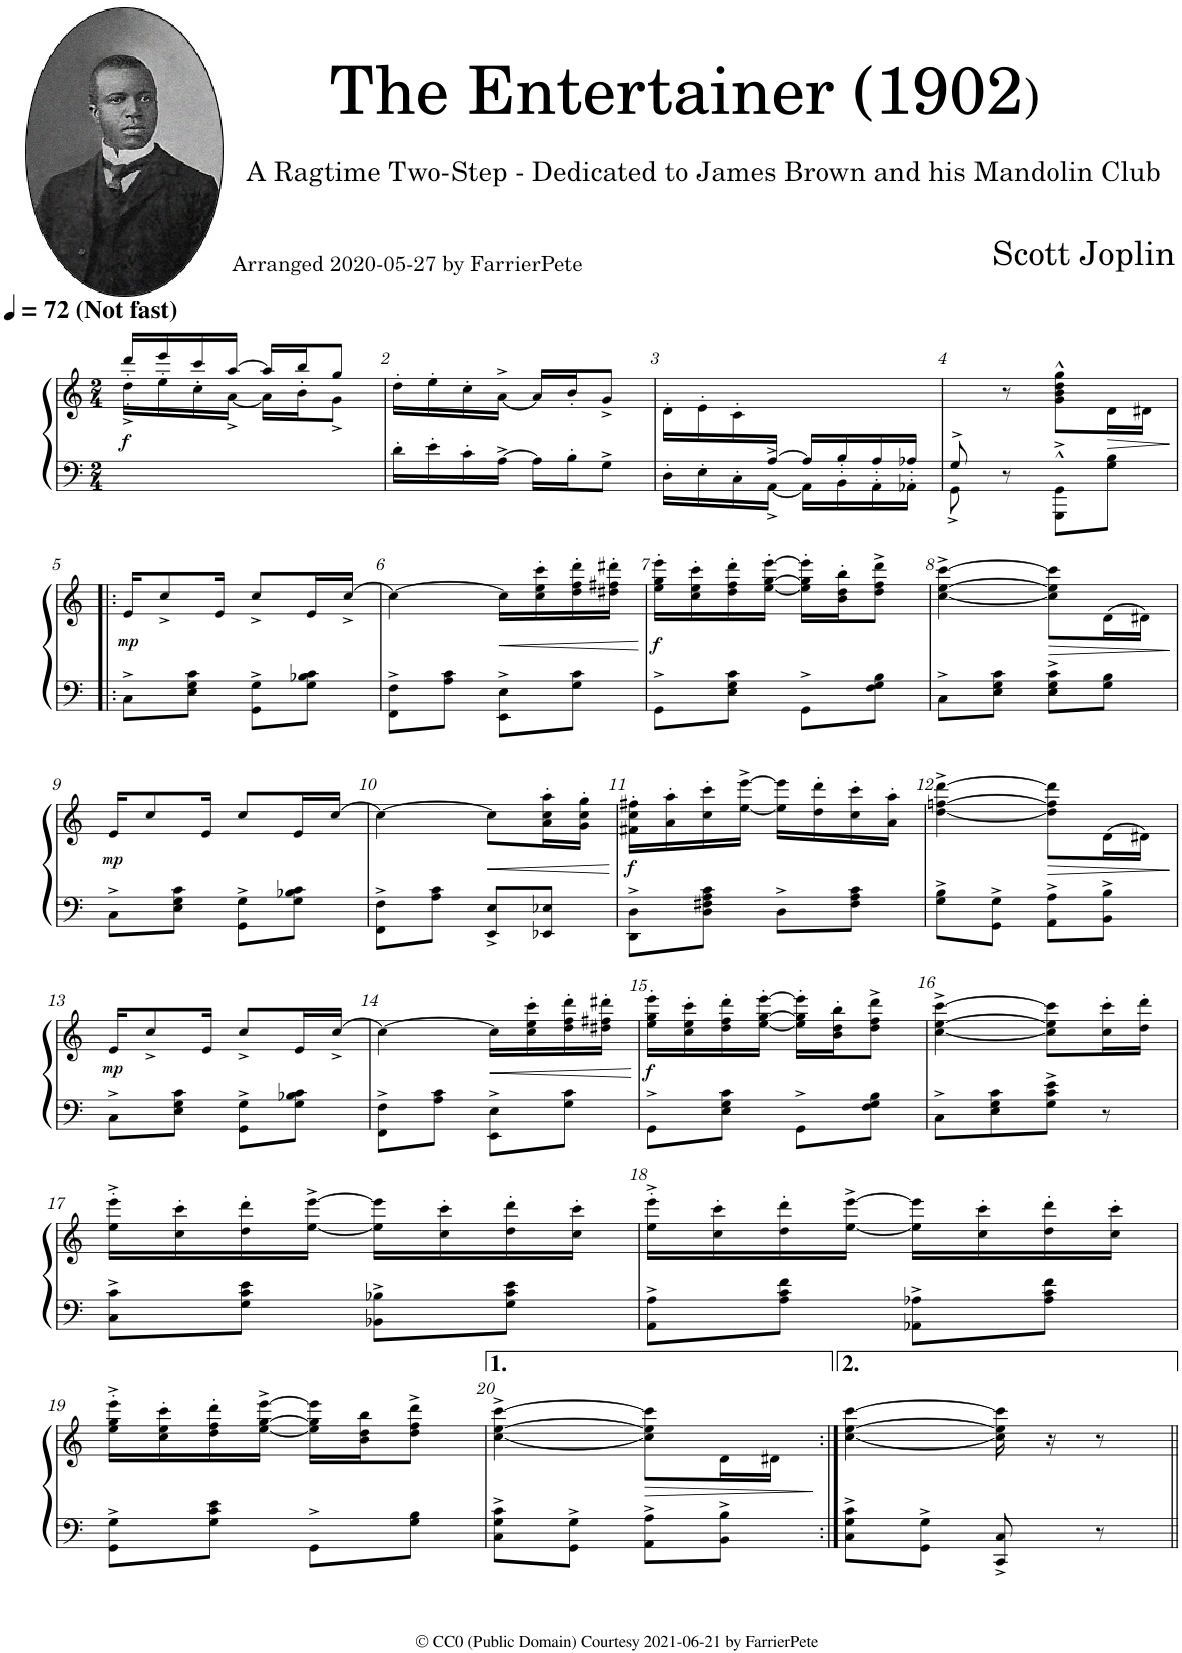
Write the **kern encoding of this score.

**kern	**kern	**dynam
*part1	*part1	*part1
*staff2	*staff1	*staff1/2
*I"Piano	*	*
*I'Pno	*	*
*stria5	*stria5	*
*clefF4	*clefG2	*
*k[]	*k[]	*
*M2/4	*M2/4	*
*MM72	*MM72	*
=1	=1	=1
*	*^	*
!	!LO:TX:a:B:t=(Not fast)	!	!
!	!	!	!LO:DY:b
2ryy	16ddd'^/LL	16dd'\LL	f
.	16eee'/	16ee'\	.
.	16ccc'/	16cc'\	.
.	[>16aa^/JJ	[<16a\JJ	.
.	16aa/LL]	16a\LL]	.
.	16bb'/J	16b'\J	.
.	8gg^/J	8g\J	.
*	*v	*v	*
=2	=2	=2
16d'\LL	16dd'\LL	.
16e'\	16ee'\	.
16c'\	16cc'\	.
[16A^\JJ	[<16a^\JJ	.
16A\LL]	16a/LL]	.
16B'\J	16b'/J	.
8G^\J	8g^/J	.
=3	=3	=3
*^	*	*
8.ryy	16D'\LL	16d'\LL	.
.	16E'\	16e'\	.
.	16C'\	16c'\	.
[>16A^/JJ	[<16AA^\JJ	4ryy	.
16A/LL]	16AA\LL]	.	.
16B'/	16BB'\	.	.
16A'/	16AA'\	.	.
16A-X'/JJ	16AA-X'\JJ	16ryy	.
=4	=4	=4	=4
8G^>/	8GG^<\	8ryy	.
4.ryy	8r	8r	.
.	8GGG\^^^ 8GG\^^^L	8g\^^ 8b\^^ 8dd\^^ 8gg\^^L	.
!	!	!	!LO:HP:b
.	8G\ 8B\J	16d\L	>
.	.	16d#X\JJ	.
*v	*v	*	*
.	.	]
!!LO:LB:g=z
=5!|:	=5!|:	=5!|:
!	!	!LO:DY:b
8C^\L	16e/KL	mp
.	8cc^/	.
8E\ 8G\ 8c\J	.	.
.	16e/Jk	.
8GG\^ 8G\^L	8cc^/L	.
8G\ 8B-X\ 8c\J	16e/L	.
.	[>16cc^/JJ	.
=6	=6	=6
8FF\^ 8F\^L	4cc\_	.
8A\ 8c\J	.	.
!	!	!LO:HP:b
8EE\^ 8E\^L	16cc\LL]	<
.	16cc\' 16ee\' 16ccc\'	.
8G\ 8c\J	16dd\' 16ff\' 16ddd\'	.
.	16dd#X\' 16ff#X\' 16ddd#X\'JJ	.
.	.	[
=7	=7	=7
!	!	!LO:DY:b
8GG^\L	16ee\' 16gg\' 16eee\'LL	f
.	16cc\' 16ee\' 16ccc\'	.
8E\ 8G\ 8c\J	16dd\' 16ff\' 16ddd\'	.
.	[<16ee\' [16gg\' [16eee\'JJ	.
8GG^\L	16ee\]' 16gg\]' 16eee\]'LL	.
.	16b\' 16dd\' 16bb\'J	.
8F\ 8G\ 8B\J	8dd\^ 8ff\^ 8ddd\^J	.
=8	=8	=8
8C^\L	[<4cc\^ [4ee\^ [4ccc\^	.
8E\ 8G\ 8c\J	.	.
!	!	!LO:HP:b
8E\^ 8G\^ 8c\^L	8cc\] 8ee\] 8ccc\]L	>
8G\ 8B\J	(16d\L	.
.	16d#X\JJ)	.
.	.	]
!!LO:LB:g=z
=9	=9	=9
!	!	!LO:DY:b
8C^\L	16e/KL	mp
.	8cc/	.
8E\ 8G\ 8c\J	.	.
.	16e/Jk	.
8GG\^ 8G\^L	8cc/L	.
8G\ 8B-X\ 8c\J	16e/L	.
.	[>16cc/JJ	.
=10	=10	=10
8FF\^ 8F\^L	4cc\_	.
8A\ 8c\J	.	.
!	!	!LO:HP:b
8EE/^ 8E/^L	8cc\L]	<
8EE-X/ 8E-X/J	16a\' 16cc\' 16aa\'L	.
.	16g\' 16cc\' 16gg\'JJ	.
.	.	[
=11	=11	=11
!	!	!LO:DY:b
8DD\^ 8D\^L	16f#X\' 16cc\' 16ff#X\'LL	f
.	16a\' 16aa\'	.
8D\ 8F#X\ 8A\ 8c\J	16cc\' 16ccc\'	.
.	[<16ee\^ [16eee\^JJ	.
8D^\L	16ee\] 16eee\]LL	.
.	16dd\' 16ddd\'	.
8F#\ 8A\ 8c\J	16cc\' 16ccc\'	.
.	16a\' 16aa\'JJ	.
=12	=12	=12
8G\^ 8B\^L	[<4dd\^ [4ffn\^ [4ddd\^	.
8GG\^ 8G\^J	.	.
!	!	!LO:HP:b
8AA\^ 8A\^L	8dd\] 8ff\] 8ddd\]L	>
8BB\^ 8B\^J	(16d\L	.
.	16d#X\JJ)	.
.	.	]
!!LO:LB:g=z
=13	=13	=13
!	!	!LO:DY:b
8C^\L	16e/KL	mp
.	8cc^/	.
8E\ 8G\ 8c\J	.	.
.	16e/Jk	.
8GG\^ 8G\^L	8cc^/L	.
8G\ 8B-X\ 8c\J	16e/L	.
.	[>16cc^/JJ	.
=14	=14	=14
8FF\^ 8F\^L	4cc\_	.
8A\ 8c\J	.	.
!	!	!LO:HP:b
8EE\^ 8E\^L	16cc\LL]	<
.	16cc\' 16ee\' 16ccc\'	.
8G\ 8c\J	16dd\' 16ff\' 16ddd\'	.
.	16dd#X\' 16ff#X\' 16ddd#X\'JJ	.
.	.	[
=15	=15	=15
!	!	!LO:DY:b
8GG^\L	16ee\' 16gg\' 16eee\'LL	f
.	16cc\' 16ee\' 16ccc\'	.
8E\ 8G\ 8c\J	16dd\' 16ff\' 16ddd\'	.
.	[<16ee\' [16gg\' [16eee\'JJ	.
8GG^\L	16ee\]' 16gg\]' 16eee\]'LL	.
.	16b\' 16dd\' 16bb\'J	.
8F\ 8G\ 8B\J	8dd\^ 8ff\^ 8ddd\^J	.
=16	=16	=16
8C^\L	[<4cc\^ [4ee\^ [4ccc\^	.
8E\ 8G\ 8c\	.	.
8G\^ 8c\^ 8e\^J	8cc\] 8ee\] 8ccc\]L	.
8r	16cc\' 16ccc\'L	.
.	16dd\' 16ddd\'JJ	.
!!LO:LB:g=z
=17	=17	=17
8C\^ 8c\^L	16ee\'^ 16eee\'^LL	.
.	16cc\' 16ccc\'	.
8G\ 8c\ 8e\J	16dd\' 16ddd\'	.
.	[<16ee\^ [16eee\^JJ	.
8BB-X\^ 8B-X\^L	16ee\] 16eee\]LL	.
.	16cc\' 16ccc\'	.
8G\ 8c\ 8e\J	16dd\' 16ddd\'	.
.	16cc\' 16ccc\'JJ	.
=18	=18	=18
8AA\^ 8A\^L	16ee\'^ 16eee\'^LL	.
.	16cc\' 16ccc\'	.
8A\ 8c\ 8f\J	16dd\' 16ddd\'	.
.	[<16ee\^ [16eee\^JJ	.
8AA-X\^ 8A-X\^L	16ee\] 16eee\]LL	.
.	16cc\' 16ccc\'	.
8A-\ 8c\ 8f\J	16dd\' 16ddd\'	.
.	16cc\' 16ccc\'JJ	.
!!LO:LB:g=z
=19	=19	=19
8GG\^ 8G\^L	16ee\'^ 16gg\'^ 16eee\'^LL	.
.	16cc\' 16ee\' 16ccc\'	.
8G\ 8c\ 8e\J	16dd\' 16ff\' 16ddd\'	.
.	[<16ee\^ [16gg\^ [16eee\^JJ	.
8GG^\L	16ee\] 16gg\] 16eee\]LL	.
.	16b\ 16dd\ 16bb\J	.
8G\ 8B\J	8dd\^ 8ff\^ 8ddd\^J	.
=20	=20	=20
8C\^ 8G\^ 8c\^L	[<4cc\^ [4ee\^ [4ccc\^	.
8GG\^ 8G\^J	.	.
!	!	!LO:HP:b
8AA\^ 8A\^L	8cc\] 8ee\] 8ccc\]L	>
8BB\^ 8B\^J	16d\L	.
.	16d#X\JJ	.
.	.	]
=20X1:|!	=20X1:|!	=20X1:|!
8C\^ 8G\^ 8c\^L	[<4cc\ [4ee\ [4ccc\	.
8GG\^ 8G\^J	.	.
8CC/^ 8C/^	16cc\] 16ee\] 16ccc\]	.
.	16r	.
8r	8r	.
=||	=||	=||
*-	*-	*-
